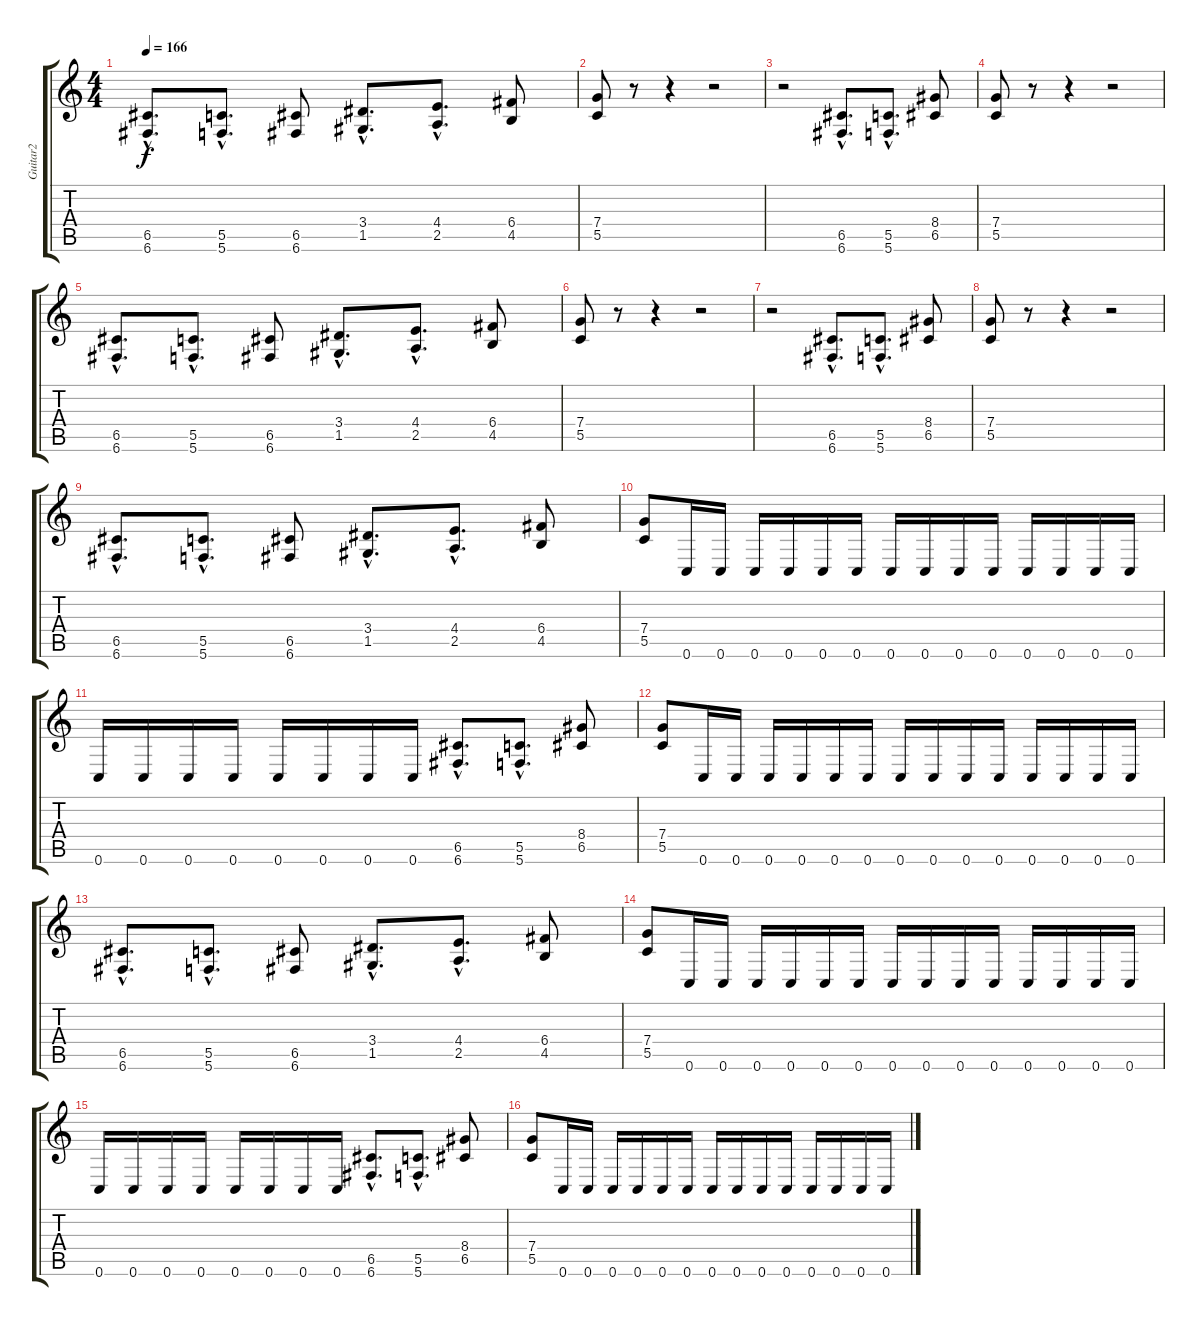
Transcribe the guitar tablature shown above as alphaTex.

\track ("Guitar2" "Guitar2") {instrument distortionguitar}
\staff {score tabs}
\tuning (D4 A3 F3 C3 G2 C2) {hide}
\ts (4 4)
\tempo 166
\clef g2
\ks c
(6.5{hac} 6.6{hac}).8{d dy f instrument distortionguitar} (5.5{hac} 5.6{hac}).8{d} (6.5 6.6).8 (3.4{hac} 1.5{hac}).8{d} (4.4{hac} 2.5{hac}).8{d} (6.4 4.5).8 |
(7.4 5.5).8 r.8 r.4 r.2 |
r.2 (6.5{hac} 6.6{hac}).8{d} (5.5{hac} 5.6{hac}).8{d} (8.4 6.5).8 |
(7.4 5.5).8 r.8 r.4 r.2 |
(6.5{hac} 6.6{hac}).8{d} (5.5{hac} 5.6{hac}).8{d} (6.5 6.6).8 (3.4{hac} 1.5{hac}).8{d} (4.4{hac} 2.5{hac}).8{d} (6.4 4.5).8 |
(7.4 5.5).8 r.8 r.4 r.2 |
r.2 (6.5{hac} 6.6{hac}).8{d} (5.5{hac} 5.6{hac}).8{d} (8.4 6.5).8 |
(7.4 5.5).8 r.8 r.4 r.2 |
(6.5{hac} 6.6{hac}).8{d} (5.5{hac} 5.6{hac}).8{d} (6.5 6.6).8 (3.4{hac} 1.5{hac}).8{d} (4.4{hac} 2.5{hac}).8{d} (6.4 4.5).8 |
(7.4 5.5).8 0.6.16 0.6.16 0.6.16 0.6.16 0.6.16 0.6.16 0.6.16 0.6.16 0.6.16 0.6.16 0.6.16 0.6.16 0.6.16 0.6.16 |
0.6.16 0.6.16 0.6.16 0.6.16 0.6.16 0.6.16 0.6.16 0.6.16 (6.5{hac} 6.6{hac}).8{d} (5.5{hac} 5.6{hac}).8{d} (8.4 6.5).8 |
(7.4 5.5).8 0.6.16 0.6.16 0.6.16 0.6.16 0.6.16 0.6.16 0.6.16 0.6.16 0.6.16 0.6.16 0.6.16 0.6.16 0.6.16 0.6.16 |
(6.5{hac} 6.6{hac}).8{d} (5.5{hac} 5.6{hac}).8{d} (6.5 6.6).8 (3.4{hac} 1.5{hac}).8{d} (4.4{hac} 2.5{hac}).8{d} (6.4 4.5).8 |
(7.4 5.5).8 0.6.16 0.6.16 0.6.16 0.6.16 0.6.16 0.6.16 0.6.16 0.6.16 0.6.16 0.6.16 0.6.16 0.6.16 0.6.16 0.6.16 |
0.6.16 0.6.16 0.6.16 0.6.16 0.6.16 0.6.16 0.6.16 0.6.16 (6.5{hac} 6.6{hac}).8{d} (5.5{hac} 5.6{hac}).8{d} (8.4 6.5).8 |
(7.4 5.5).8 0.6.16 0.6.16 0.6.16 0.6.16 0.6.16 0.6.16 0.6.16 0.6.16 0.6.16 0.6.16 0.6.16 0.6.16 0.6.16 0.6.16
